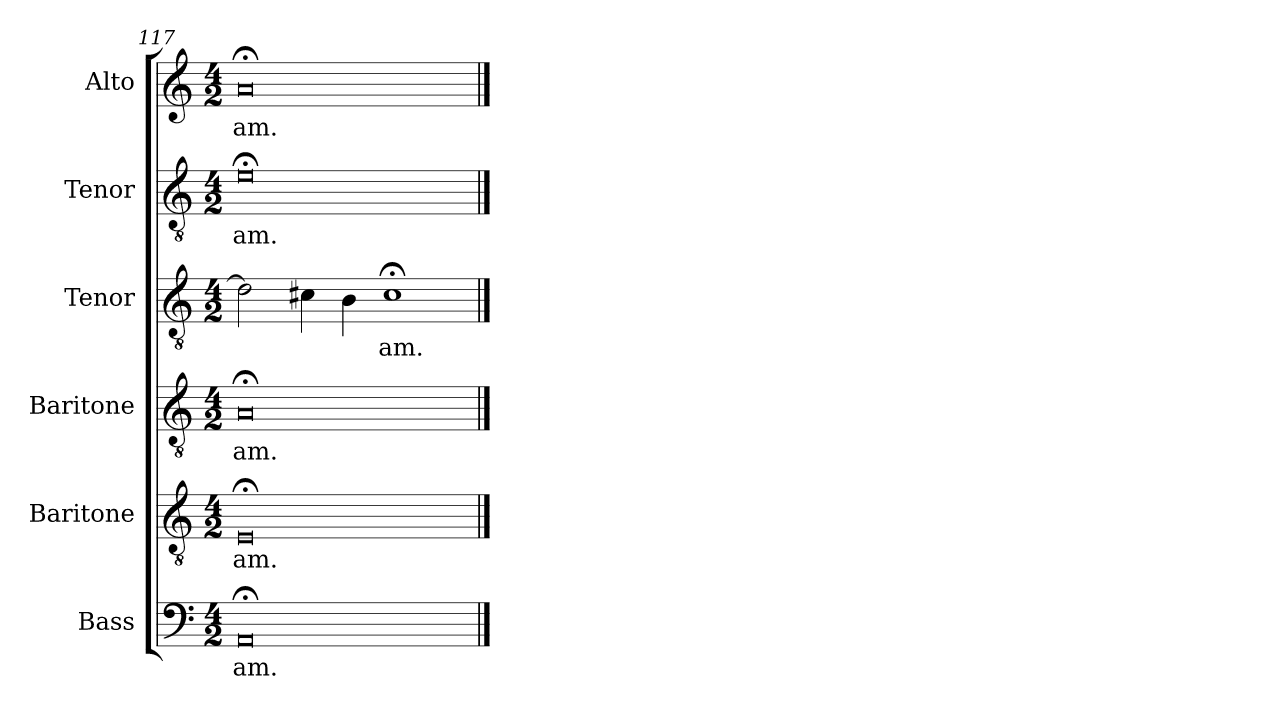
**kern	**text	**kern	**text	**kern	**text	**kern	**text	**kern	**text	**kern	**text
*part6	*part6	*part5	*part5	*part4	*part4	*part3	*part3	*part2	*part2	*part1	*part1
*staff6	*staff6	*staff5	*staff5	*staff4	*staff4	*staff3	*staff3	*staff2	*staff2	*staff1	*staff1
*I"Bass	*	*I"Baritone	*	*I"Baritone	*	*I"Tenor	*	*I"Tenor	*	*I"Alto	*
*I'B.	*	*I'Bar.	*	*I'Bar.	*	*I'T.	*	*I'T.	*	*I'A.	*
*clefF4	*	*clefGv2	*	*clefGv2	*	*clefGv2	*	*clefGv2	*	*clefG2	*
*	*	*ITrd7c12	*	*ITrd7c12	*	*ITrd7c12	*	*ITrd7c12	*	*	*
*k[]	*	*k[]	*	*k[]	*	*k[]	*	*k[]	*	*k[]	*
*C:	*	*C:	*	*C:	*	*C:	*	*C:	*	*C:	*
*M4/2	*	*M4/2	*	*M4/2	*	*M4/2	*	*M4/2	*	*M4/2	*
=117	=117	=117	=117	=117	=117	=117	=117	=117	=117	=117	=117
!	!LO:LY:b:color=#000000	!	!	!	!	!	!	!	!	!	!
!	!	!	!LO:LY:b:color=#000000	!	!	!	!	!	!	!	!
!	!	!	!	!	!LO:LY:b:color=#000000	!	!	!	!	!	!
!	!	!	!	!	!	!	!	!	!LO:LY:b:color=#000000	!	!
!	!	!	!	!	!	!	!	!	!	!	!LO:LY:b:color=#000000
0AA;i	-am.	0EE;i	-am.	0AA;i	-am.	2Di\]	.	0E;i	-am.	0a;i	-am.
.	.	.	.	.	.	4C#Xi\	.	.	.	.	.
.	.	.	.	.	.	4BBi\	.	.	.	.	.
!	!	!	!	!	!	!	!LO:LY:b:color=#000000	!	!	!	!
.	.	.	.	.	.	1C#;i	-am.	.	.	.	.
==	==	==	==	==	==	==	==	==	==	==	==
*-	*-	*-	*-	*-	*-	*-	*-	*-	*-	*-	*-
